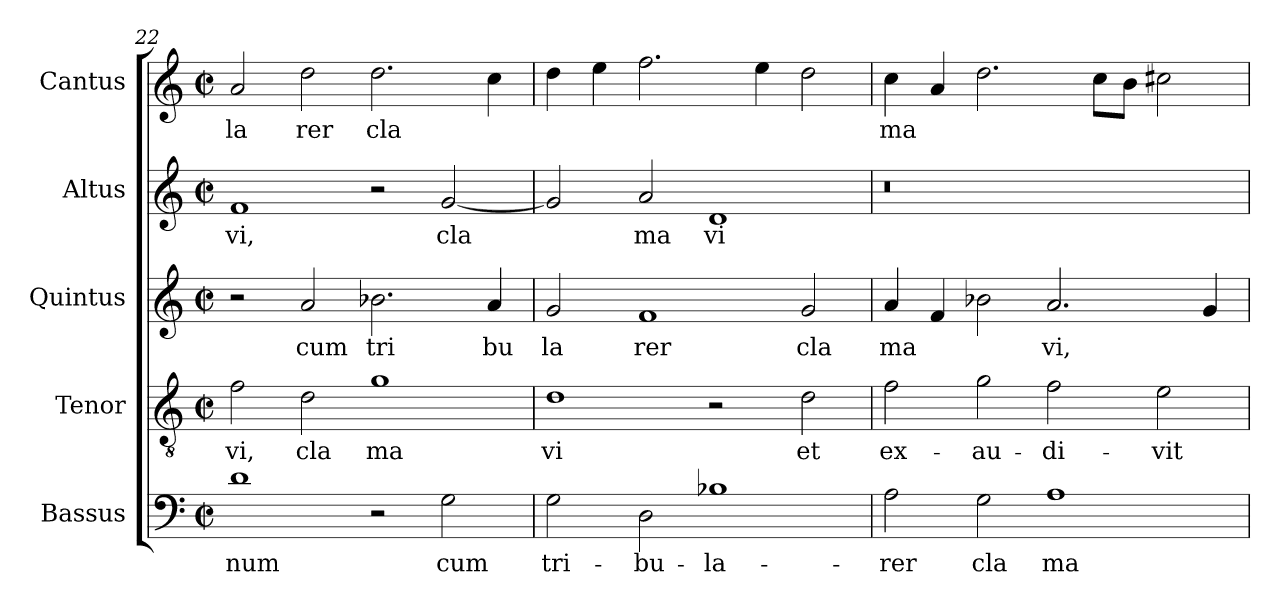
**kern	**text	**kern	**text	**kern	**text	**kern	**text	**kern	**text
*part5	*part5	*part4	*part4	*part3	*part3	*part2	*part2	*part1	*part1
*staff5	*staff5	*staff4	*staff4	*staff3	*staff3	*staff2	*staff2	*staff1	*staff1
*I"Bassus	*	*I"Tenor	*	*I"Quintus	*	*I"Altus	*	*I"Cantus	*
*clefF4	*	*clefGv2	*	*clefG2	*	*clefG2	*	*clefG2	*
*	*	*	*	*	*	*k[]	*	*	*
*	*	*	*	*	*	*C:	*	*	*
*M2/2	*	*M2/2	*	*M2/2	*	*M2/2	*	*M2/2	*
*met(c|)	*	*met(c|)	*	*met(c|)	*	*met(c|)	*	*met(c|)	*
=22	=22	=22	=22	=22	=22	=22	=22	=22	=22
!	!LO:LY:b:cj	!	!LO:LY:b:cj	!	!	!	!LO:LY:b:cj	!	!LO:LY:b:cj
1d	-num	2f\	vi,	2r	.	1f	vi,	2a/	la
!	!	!	!LO:LY:b:cj	!	!LO:LY:b:cj	!	!	!	!LO:LY:b:cj
.	.	2d\	cla	2a/	cum	.	.	2dd\	rer
!	!	!	!LO:LY:b:cj	!	!LO:LY:b:cj	!	!	!	!LO:LY:b
2r	.	1g	ma	2.b-\	tri	2r	.	2.dd\	cla
!	!LO:LY:b:cj	!	!	!	!	!	!LO:LY:b	!	!
2G\	cum	.	.	.	.	[<2g/	cla	.	.
!	!	!	!	!	!LO:LY:b:cj	!	!	!	!
.	.	.	.	4a/	bu	.	.	4cc\	.
=23	=23	=23	=23	=23	=23	=23	=23	=23	=23
!	!LO:LY:b:cj	!	!LO:LY:b:cj	!	!LO:LY:b:cj	!	!	!	!
2G\	tri-	1d	vi	2g/	la	2g/]	.	4dd\	.
.	.	.	.	.	.	.	.	4ee\	.
!	!LO:LY:b:cj	!	!	!	!LO:LY:b:cj	!	!LO:LY:b:cj	!	!
2D\	-bu-	.	.	1f	rer	2a/	ma	2.ff\	.
!	!LO:LY:b:cj	!	!	!	!	!	!LO:LY:b:cj	!	!
1B-	-la-	2r	.	.	.	1d	vi	.	.
.	.	.	.	.	.	.	.	4ee\	.
!	!	!	!LO:LY:b:cj	!	!LO:LY:b:cj	!	!	!	!
.	.	2d\	et	2g/	cla	.	.	2dd\	.
!!LO:LB:g=z
=24	=24	=24	=24	=24	=24	=24	=24	=24	=24
!	!LO:LY:b:cj	!	!LO:LY:b:cj	!	!LO:LY:b	!	!	!	!LO:LY:b
2A\	-rer	2f\	ex-	4a/	ma	0r	.	4cc\	ma
.	.	.	.	4f/	.	.	.	4a/	.
!	!LO:LY:b:cj	!	!LO:LY:b:cj	!	!	!	!	!	!
2G\	cla	2g\	-au-	2b-\	.	.	.	2.dd\	.
!	!LO:LY:b:cj	!	!LO:LY:b:cj	!	!LO:LY:b:cj	!	!	!	!
1A	ma	2f\	-di-	2.a/	vi,	.	.	.	.
.	.	.	.	.	.	.	.	8cc\L	.
.	.	.	.	.	.	.	.	8b\J	.
!	!	!	!LO:LY:b:cj	!	!	!	!	!	!
.	.	2e\	-vit	.	.	.	.	2cc#X\	.
.	.	.	.	4g/	.	.	.	.	.
=	=	=	=	=	=	=	=	=	=
*-	*-	*-	*-	*-	*-	*-	*-	*-	*-
